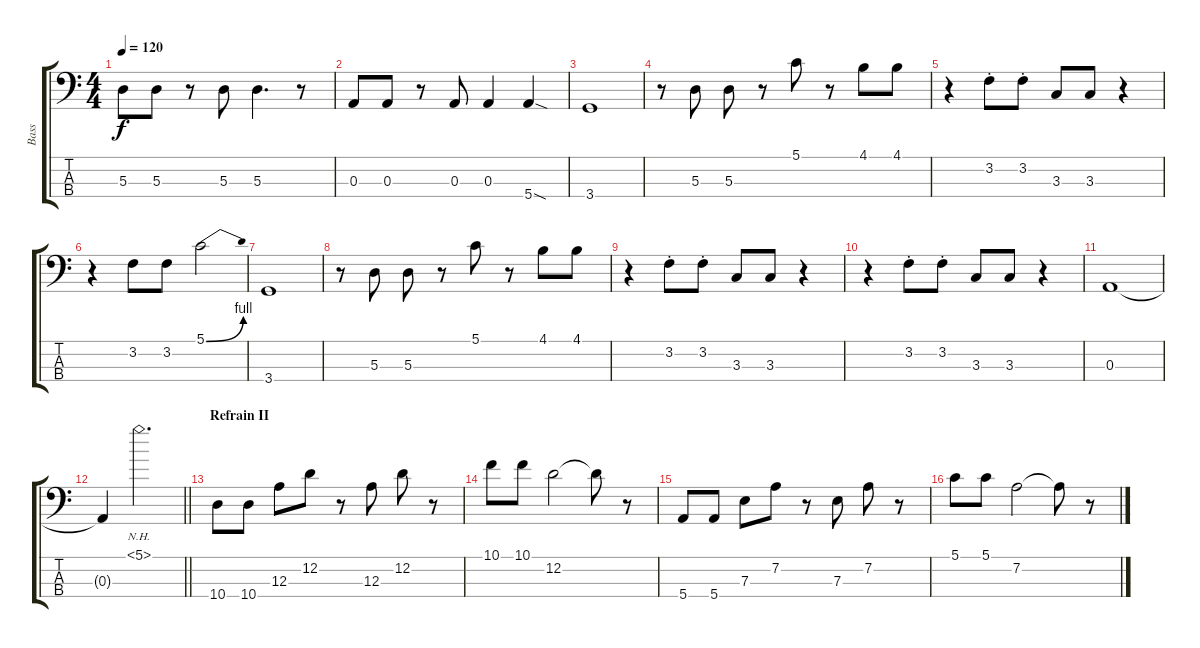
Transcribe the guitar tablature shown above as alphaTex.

\track ("Bass" "Bass") {instrument fretlessbass}
\staff {score tabs}
\tuning (G2 D2 A1 E1) {hide}
\ts (4 4)
\tempo 120
\clef f4
\ks c
5.3.8{dy f} 5.3.8 r.8 5.3.8 5.3.4{d} r.8 |
0.3.8 0.3.8 r.8 0.3.8 0.3.4 5.4{sod}.4 |
3.4.1 |
r.8 5.3.8 5.3.8 r.8 5.1.8 r.8 4.1.8 4.1.8 |
r.4 3.2{st}.8 3.2{st}.8 3.3.8 3.3.8 r.4 |
r.4 3.2.8 3.2.8 5.1{be (bend 0 0 60 4)}.2 |
3.4.1 |
r.8 5.3.8 5.3.8 r.8 5.1.8 r.8 4.1.8 4.1.8 |
r.4 3.2{st}.8 3.2{st}.8 3.3.8 3.3.8 r.4 |
r.4 3.2{st}.8 3.2{st}.8 3.3.8 3.3.8 r.4 |
0.3.1 |
\barLineRight lightlight
0.3{t}.4 5.1{nh}.2{d} |
\section ("" "Refrain II")
10.4.8 10.4.8 12.3.8 12.2.8 r.8 12.3.8 12.2.8 r.8 |
10.1.8 10.1.8 12.2.2 12.2{t}.8 r.8 |
5.4.8 5.4.8 7.3.8 7.2.8 r.8 7.3.8 7.2.8 r.8 |
5.1.8 5.1.8 7.2.2 7.2{t}.8 r.8
